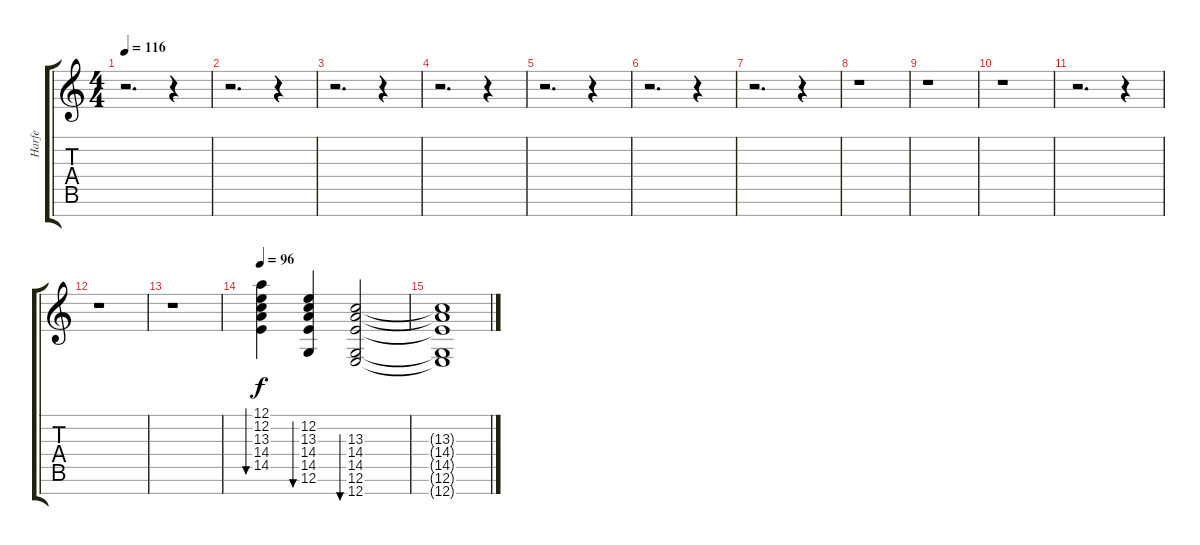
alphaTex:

\track ("Harfe" "Harfe") {instrument harpsichord}
\staff {score tabs}
\tuning (A4 E4 B3 G3 D3 G2 E2) {hide}
\ts (4 4)
\tempo 116
\clef g2
\ks c
r.2{d dy f} r.4 |
r.2{d} r.4 |
r.2{d} r.4 |
r.2{d} r.4 |
r.2{d} r.4 |
r.2{d} r.4 |
r.2{d} r.4 |
r.1 |
r.1 |
r.1 |
r.2{d} r.4 |
r.1 |
r.1 |
\tempo 96
(12.1 12.2 13.3 14.4 14.5).4{bu 480} (12.2 13.3 14.4 14.5 12.6).4{bu 480} (13.3 14.4 14.5 12.6 12.7).2{bu 480} |
(13.3{t} 14.4{t} 14.5{t} 12.6{t} 12.7{t}).1
